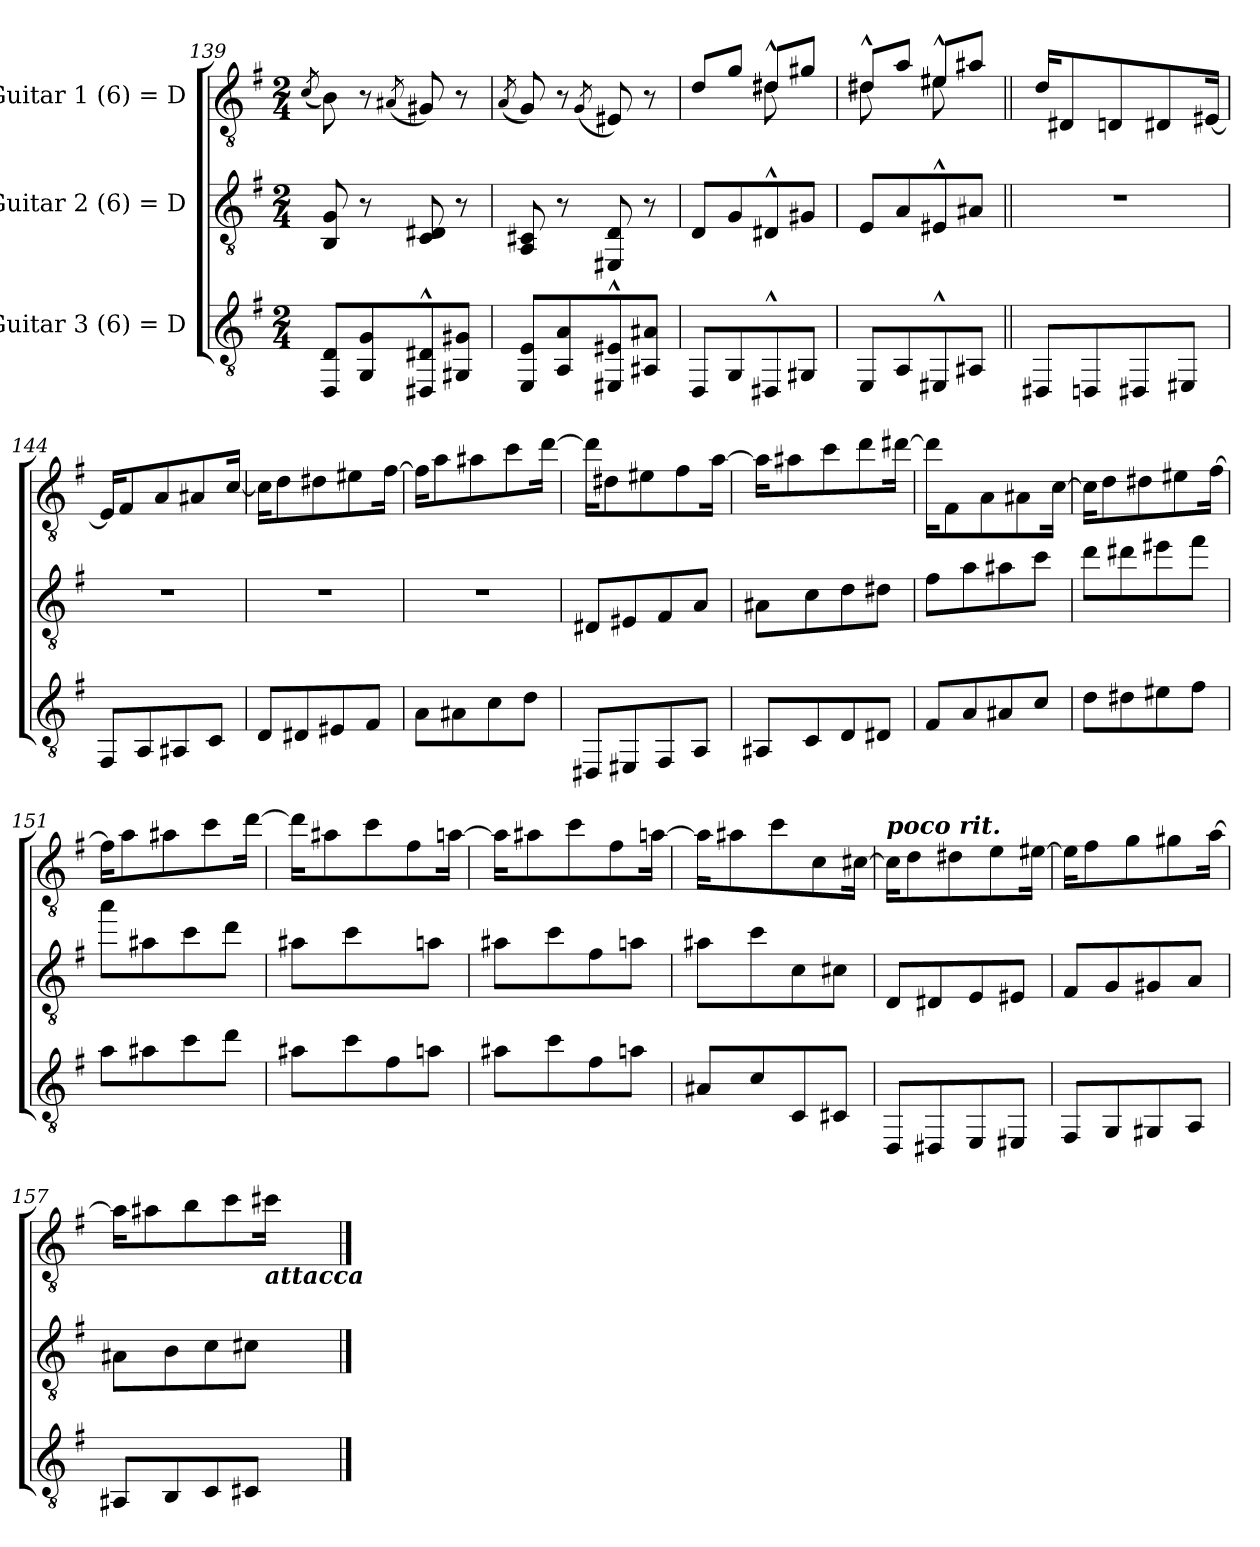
**kern	**kern	**kern
*part3	*part2	*part1
*staff3	*staff2	*staff1
*I"Guitar 3 (6) = D	*I"Guitar 2 (6) = D	*I"Guitar 1 (6) = D
*clefGv2	*clefGv2	*clefGv2
*k[f#]	*k[f#]	*k[f#]
*M2/4	*M2/4	*M2/4
=139	=139	=139
.	.	(>8qc/
8DD/ 8D/L	8BB/ 8G/	8B\)
8GG/ 8G/	8r	8r
.	.	(>8qA#X/
8DD#X/^^ 8D#X/^^	8C/ 8D#X/	8G#X/)
8GG#X/ 8G#X/J	8r	8r
!!LO:PB:g=z
=140	=140	=140
.	.	(>8qA/
8EE/ 8E/L	8AA/ 8C#X/	8G/)
8AA/ 8A/	8r	8r
.	.	(>8qG/
8EE#X/^^ 8E#X/^^	8EE#X/ 8D/	8E#X/)
8AA#X/ 8A#X/J	8r	8r
=141	=141	=141
*	*	*^
8DD/L	8D/L	8d/L	4ryy
8GG/	8G/	8g/J	.
8DD#X^^/	8D#X^^/	8d#X^^/L	8d#\
8GG#X/J	8G#X/J	8g#X/J	8ryy
=142	=142	=142	=142
8EE/L	8E/L	8d#X^^/L	8d#\
8AA/	8A/	8a/J	8ryy
8EE#X^^/	8E#X^^/	8e#X^^/L	8e#\
8AA#X/J	8A#X/J	8a#X/J	8ryy
*	*	*v	*v
=143||	=143||	=143||
8DD#X/L	2r	16d/KL
.	.	8D#X/
8DDn/	.	.
.	.	8Dn/
8DD#X/	.	.
.	.	8D#X/
8EE#X/J	.	.
.	.	[16E#X/Jk
=144	=144	=144
8FF#/L	2r	16E#/KL]
.	.	8F#/
8AA/	.	.
.	.	8A/
8AA#X/	.	.
.	.	8A#X/
8C/J	.	.
.	.	[16c/Jk
=145	=145	=145
8D/L	2r	16c\KL]
.	.	8d\
8D#X/	.	.
.	.	8d#X\
8E#X/	.	.
.	.	8e#X\
8F#/J	.	.
.	.	[16f#\Jk
!!LO:LB:g=z
=146	=146	=146
8A\L	2r	16f#\KL]
.	.	8a\
8A#X\	.	.
.	.	8a#X\
8c\	.	.
.	.	8cc\
8d\J	.	.
.	.	[16dd\Jk
=147	=147	=147
8DD#X/L	8D#X/L	16dd\KL]
.	.	8d#X\
8EE#X/	8E#X/	.
.	.	8e#X\
8FF#/	8F#/	.
.	.	8f#\
8AA/J	8A/J	.
.	.	[16a\Jk
=148	=148	=148
8AA#X/L	8A#X\L	16a\KL]
.	.	8a#X\
8C/	8c\	.
.	.	8cc\
8D/	8d\	.
.	.	8dd\
8D#X/J	8d#X\J	.
.	.	[16dd#X\Jk
=149	=149	=149
8F#/L	8f#\L	16dd#\KL]
.	.	8F#\
8A/	8a\	.
.	.	8A\
8A#X/	8a#X\	.
.	.	8A#X\
8c/J	8cc\J	.
.	.	[16c\Jk
=150	=150	=150
8d\L	8dd\L	16c\KL]
.	.	8d\
8d#X\	8dd#X\	.
.	.	8d#X\
8e#X\	8ee#X\	.
.	.	8e#X\
8f#\J	8ff#\J	.
.	.	[16f#\Jk
=151	=151	=151
8a\L	8aa\L	16f#\KL]
.	.	8a\
8a#X\	8a#X\	.
.	.	8a#X\
8cc\	8cc\	.
.	.	8cc\
8dd\J	8dd\J	.
.	.	[16dd\Jk
!!LO:LB:g=z
=152	=152	=152
8a#X\L	8a#X\L	16dd\KL]
.	.	8a#X\
8cc\	8cc\	.
.	.	8cc\
8f#\	8f#\yy	.
.	.	8f#\
8an\J	8an\J	.
.	.	[16an\Jk
=153	=153	=153
8a#X\L	8a#X\L	16a\KL]
.	.	8a#X\
8cc\	8cc\	.
.	.	8cc\
8f#\	8f#\	.
.	.	8f#\
8an\J	8an\J	.
.	.	[16an\Jk
=154	=154	=154
8A#X/L	8a#X\L	16a\KL]
.	.	8a#X\
8c/	8cc\	.
.	.	8cc\
8C/	8c\	.
.	.	8c\
8C#X/J	8c#X\J	.
.	.	[16c#X\Jk
=155	=155	=155
!	!	!LO:TX:a:Bi:t=poco rit.
8DD/L	8D/L	16c#\KL]
.	.	8d\
8DD#X/	8D#X/	.
.	.	8d#X\
8EE/	8E/	.
.	.	8e\
8EE#X/J	8E#X/J	.
.	.	[16e#X\Jk
=156	=156	=156
8FF#/L	8F#/L	16e#\KL]
.	.	8f#\
8GG/	8G/	.
.	.	8g\
8GG#X/	8G#X/	.
.	.	8g#X\
8AA/J	8A/J	.
.	.	[16a\Jk
=157	=157	=157
8AA#X/L	8A#X\L	16a\KL]
.	.	8a#X\
8BB/	8B\	.
.	.	8b\
8C/	8c\	.
.	.	8cc\
8C#X/J	8c#X\J	.
!	!	!LO:TX:b:Bi:t=attacca
.	.	16cc#X\Jk
==	==	==
*-	*-	*-
